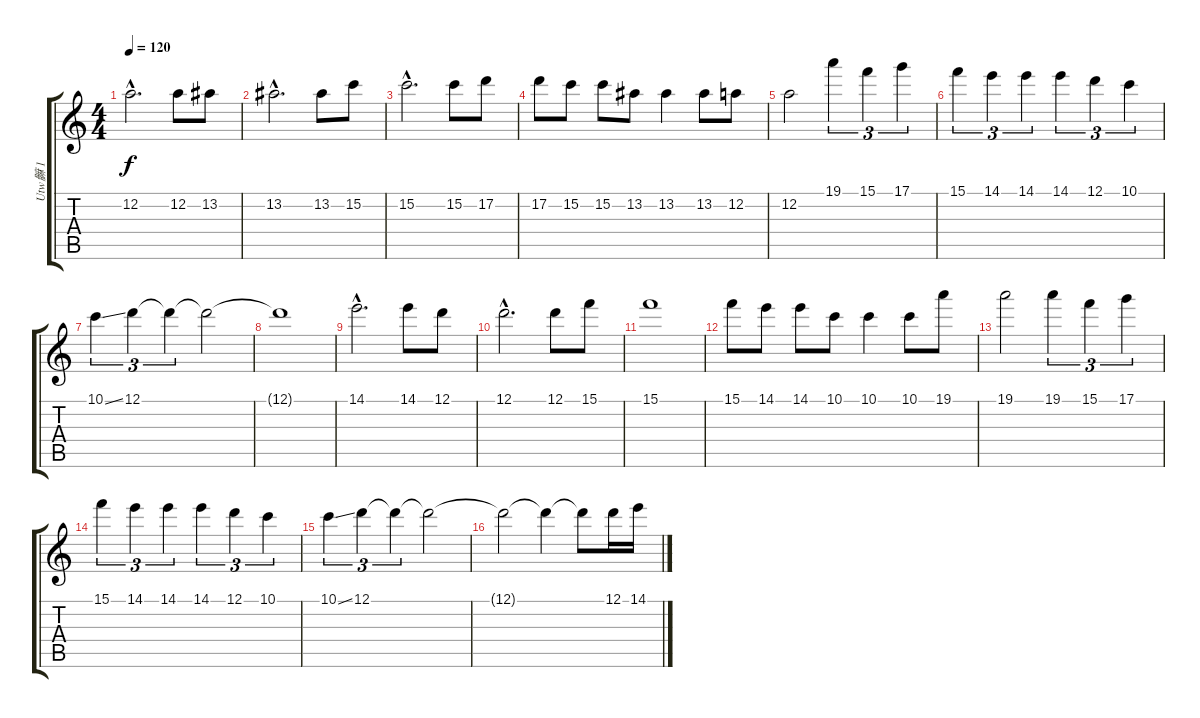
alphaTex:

\track ("Utw髍 1" "Utw髍 1") {instrument distortionguitar}
\staff {score tabs}
\tuning (D4 A3 F3 C3 G2 D2) {hide}
\ts (4 4)
\tempo 120
\clef g2
\ks c
12.2{hac}.2{d dy f} 12.2.8 13.2.8 |
13.2{hac}.2{d} 13.2.8 15.2.8 |
15.2{hac}.2{d} 15.2.8 17.2.8 |
17.2.8 15.2.8 15.2.8 13.2.8 13.2.4 13.2.8 12.2.8 |
12.2.2 19.1.4{tu (3 2)} 15.1.4{tu (3 2)} 17.1.4{tu (3 2)} |
15.1.4{tu (3 2)} 14.1.4{tu (3 2)} 14.1.4{tu (3 2)} 14.1.4{tu (3 2)} 12.1.4{tu (3 2)} 10.1.4{tu (3 2)} |
10.1{ss}.4{tu (3 2)} 12.1.4{tu (3 2)} 12.1{t}.4{tu (3 2)} 12.1{t}.2 |
12.1{t}.1 |
14.1{hac}.2{d} 14.1.8 12.1.8 |
12.1{hac}.2{d} 12.1.8 15.1.8 |
15.1.1 |
15.1.8 14.1.8 14.1.8 10.1.8 10.1.4 10.1.8 19.1.8 |
19.1.2 19.1.4{tu (3 2)} 15.1.4{tu (3 2)} 17.1.4{tu (3 2)} |
15.1.4{tu (3 2)} 14.1.4{tu (3 2)} 14.1.4{tu (3 2)} 14.1.4{tu (3 2)} 12.1.4{tu (3 2)} 10.1.4{tu (3 2)} |
10.1{ss}.4{tu (3 2)} 12.1.4{tu (3 2)} 12.1{t}.4{tu (3 2)} 12.1{t}.2 |
12.1{t}.2 12.1{t}.4 12.1{t}.8 12.1.16 14.1.16
